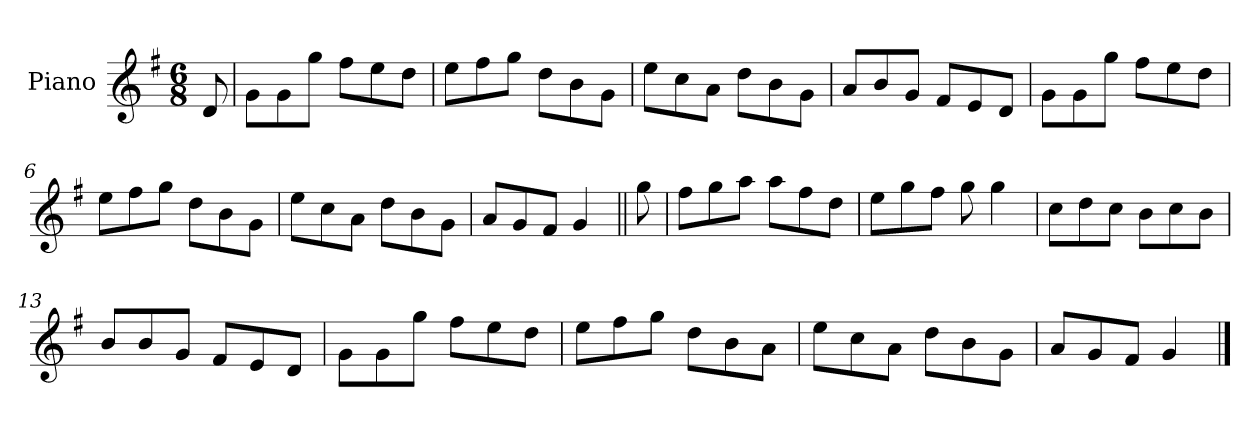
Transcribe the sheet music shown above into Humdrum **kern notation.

**kern
*part1
*staff1
*I"Piano
*I'Pno.
*clefG2
*k[f#]
*M6/8
=
8d/
=1
8g\L
8g\
8gg\J
8ff#\L
8ee\
8dd\J
=2
8ee\L
8ff#\
8gg\J
8dd\L
8b\
8g\J
=3
8ee\L
8cc\
8a\J
8dd\L
8b\
8g\J
=4
8a/L
8b/
8g/J
8f#/L
8e/
8d/J
=5
8g\L
8g\
8gg\J
8ff#\L
8ee\
8dd\J
=6
8ee\L
8ff#\
8gg\J
8dd\L
8b\
8g\J
=7
8ee\L
8cc\
8a\J
8dd\L
8b\
8g\J
=8
8a/L
8g/
8f#/J
4g/
=9||
8gg\
=10
8ff#\L
8gg\
8aa\J
8aa\L
8ff#\
8dd\J
=11
8ee\L
8gg\
8ff#\J
8gg\
4gg\
=12
8cc\L
8dd\
8cc\J
8b\L
8cc\
8b\J
=13
8b/L
8b/
8g/J
8f#/L
8e/
8d/J
=14
8g\L
8g\
8gg\J
8ff#\L
8ee\
8dd\J
=15
8ee\L
8ff#\
8gg\J
8dd\L
8b\
8a\J
=16
8ee\L
8cc\
8a\J
8dd\L
8b\
8g\J
=17
8a/L
8g/
8f#/J
4g/
==
*-
